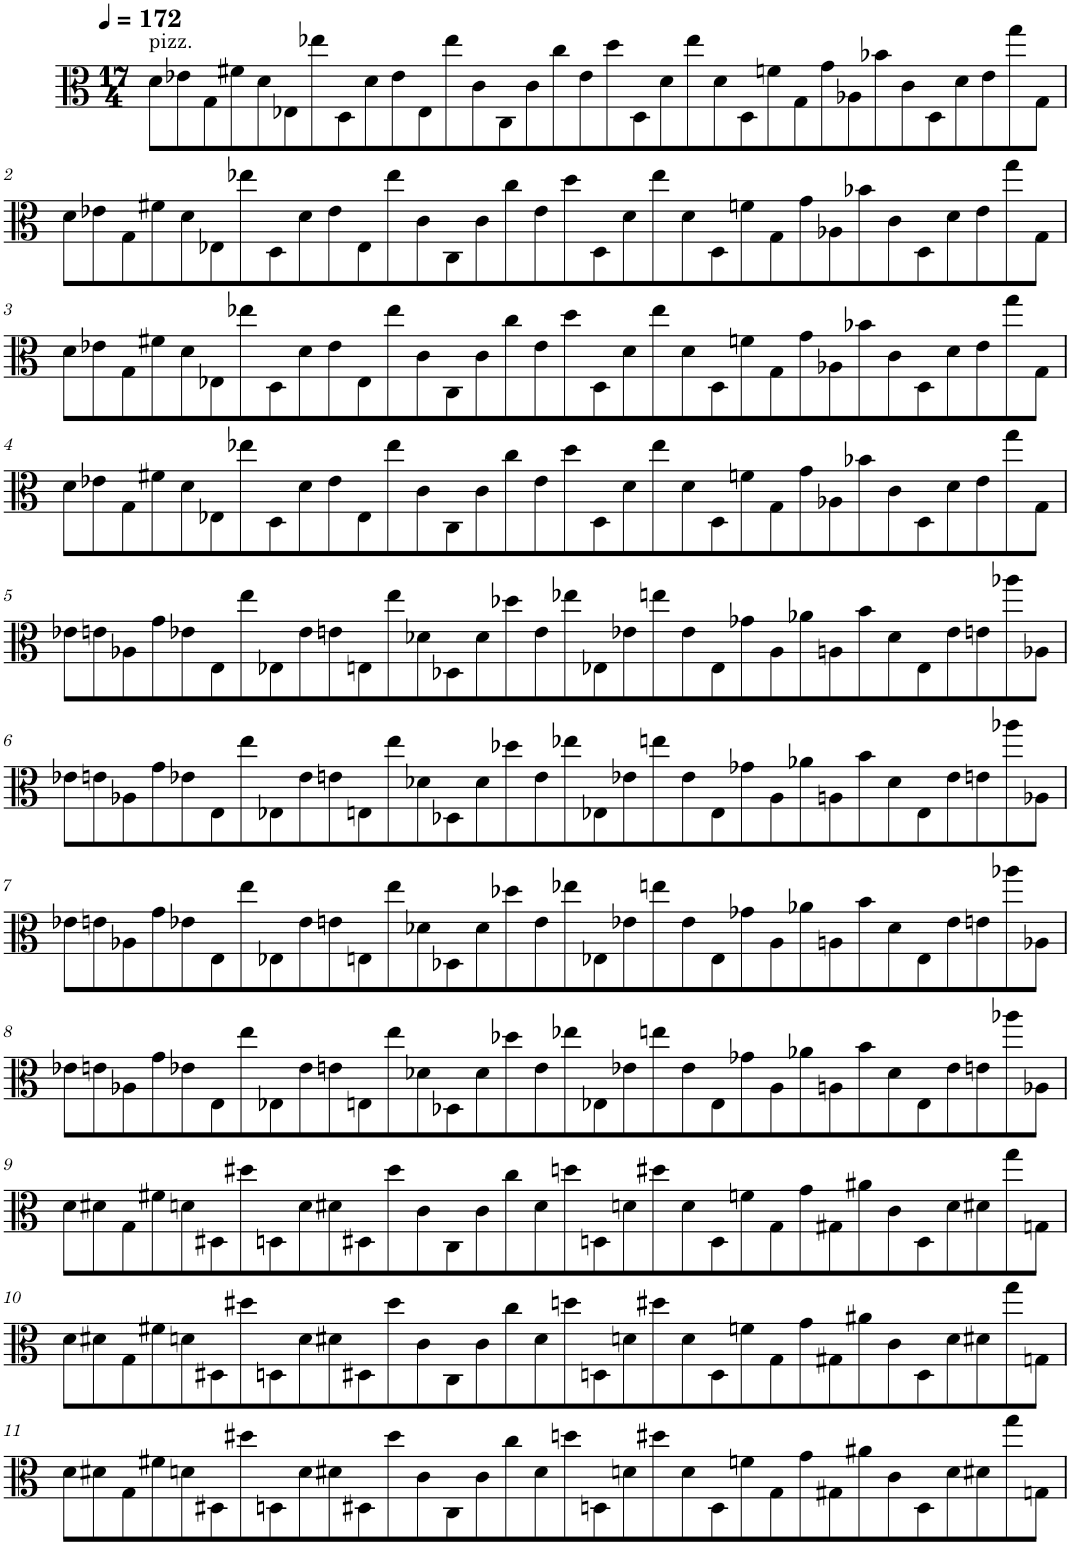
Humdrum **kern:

**kern
*part1
*staff1
*I"Viola
*I'Vla.
*clefC3
*k[]
*M17/4
*MM172
=1
!LO:TX:a:t=pizz.
8d\L
8e-X\
8G\
8f#X\
8d\
8E-X\
8ee-X\
8D\
8d\
8e-\
8E-\
8ee-\
8c\
8C\
8c\
8cc\
8e-\
8dd\
8D\
8d\
8ee-\
8d\
8D\
8fn\
8G\
8g\
8A-X\
8b-X\
8c\
8D\
8d\
8e-\
8gg\
8G\J
!!LO:LB:g=z
=2
8d\L
8e-X\
8G\
8f#X\
8d\
8E-X\
8ee-X\
8D\
8d\
8e-\
8E-\
8ee-\
8c\
8C\
8c\
8cc\
8e-\
8dd\
8D\
8d\
8ee-\
8d\
8D\
8fn\
8G\
8g\
8A-X\
8b-X\
8c\
8D\
8d\
8e-\
8gg\
8G\J
!!LO:LB:g=z
=3
8d\L
8e-X\
8G\
8f#X\
8d\
8E-X\
8ee-X\
8D\
8d\
8e-\
8E-\
8ee-\
8c\
8C\
8c\
8cc\
8e-\
8dd\
8D\
8d\
8ee-\
8d\
8D\
8fn\
8G\
8g\
8A-X\
8b-X\
8c\
8D\
8d\
8e-\
8gg\
8G\J
!!LO:LB:g=z
=4
8d\L
8e-X\
8G\
8f#X\
8d\
8E-X\
8ee-X\
8D\
8d\
8e-\
8E-\
8ee-\
8c\
8C\
8c\
8cc\
8e-\
8dd\
8D\
8d\
8ee-\
8d\
8D\
8fn\
8G\
8g\
8A-X\
8b-X\
8c\
8D\
8d\
8e-\
8gg\
8G\J
!!LO:LB:g=z
=5
8e-X\L
8en\
8A-X\
8g\
8e-X\
8E\
8ee\
8E-X\
8e-\
8en\
8En\
8ee\
8d-X\
8D-X\
8d-\
8dd-X\
8e\
8ee-X\
8E-X\
8e-X\
8een\
8e-\
8E-\
8g-X\
8A-\
8a-X\
8An\
8b\
8d-\
8E-\
8e-\
8en\
8aa-X\
8A-X\J
!!LO:LB:g=z
=6
8e-X\L
8en\
8A-X\
8g\
8e-X\
8E\
8ee\
8E-X\
8e-\
8en\
8En\
8ee\
8d-X\
8D-X\
8d-\
8dd-X\
8e\
8ee-X\
8E-X\
8e-X\
8een\
8e-\
8E-\
8g-X\
8A-\
8a-X\
8An\
8b\
8d-\
8E-\
8e-\
8en\
8aa-X\
8A-X\J
!!LO:LB:g=z
=7
8e-X\L
8en\
8A-X\
8g\
8e-X\
8E\
8ee\
8E-X\
8e-\
8en\
8En\
8ee\
8d-X\
8D-X\
8d-\
8dd-X\
8e\
8ee-X\
8E-X\
8e-X\
8een\
8e-\
8E-\
8g-X\
8A-\
8a-X\
8An\
8b\
8d-\
8E-\
8e-\
8en\
8aa-X\
8A-X\J
!!LO:LB:g=z
=8
8e-X\L
8en\
8A-X\
8g\
8e-X\
8E\
8ee\
8E-X\
8e-\
8en\
8En\
8ee\
8d-X\
8D-X\
8d-\
8dd-X\
8e\
8ee-X\
8E-X\
8e-X\
8een\
8e-\
8E-\
8g-X\
8A-\
8a-X\
8An\
8b\
8d-\
8E-\
8e-\
8en\
8aa-X\
8A-X\J
!!LO:LB:g=z
=9
8d\L
8d#X\
8G\
8f#X\
8dn\
8D#X\
8dd#X\
8Dn\
8d\
8d#X\
8D#X\
8dd#\
8c\
8C\
8c\
8cc\
8d#\
8ddn\
8Dn\
8dn\
8dd#X\
8d\
8D\
8fn\
8G\
8g\
8G#X\
8a#X\
8c\
8D\
8d\
8d#X\
8gg\
8Gn\J
!!LO:LB:g=z
=10
8d\L
8d#X\
8G\
8f#X\
8dn\
8D#X\
8dd#X\
8Dn\
8d\
8d#X\
8D#X\
8dd#\
8c\
8C\
8c\
8cc\
8d#\
8ddn\
8Dn\
8dn\
8dd#X\
8d\
8D\
8fn\
8G\
8g\
8G#X\
8a#X\
8c\
8D\
8d\
8d#X\
8gg\
8Gn\J
!!LO:LB:g=z
=11
8d\L
8d#X\
8G\
8f#X\
8dn\
8D#X\
8dd#X\
8Dn\
8d\
8d#X\
8D#X\
8dd#\
8c\
8C\
8c\
8cc\
8d#\
8ddn\
8Dn\
8dn\
8dd#X\
8d\
8D\
8fn\
8G\
8g\
8G#X\
8a#X\
8c\
8D\
8d\
8d#X\
8gg\
8Gn\J
=
*-
